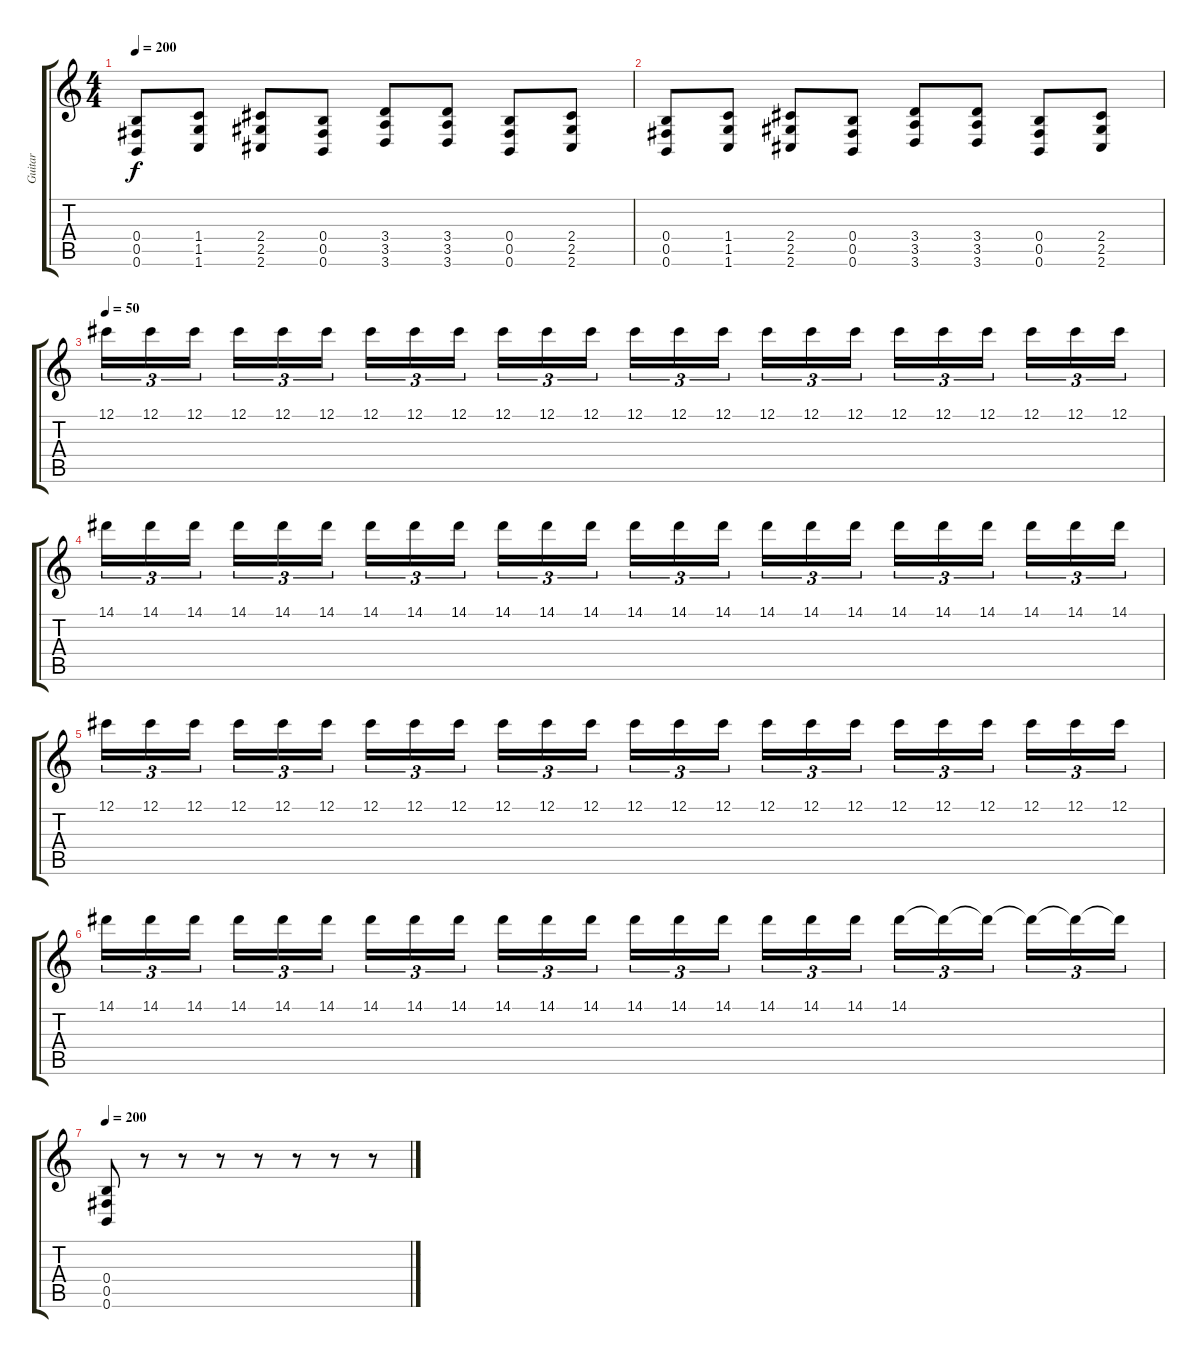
\track ("Guitar" "Guitar") {instrument overdrivenguitar}
\staff {score tabs}
\tuning (Db4 Ab3 E3 B2 Gb2 B1) {hide}
\ts (4 4)
\tempo 200
\clef g2
\ks c
(0.4 0.5 0.6).8{dy f} (1.4 1.5 1.6).8 (2.4 2.5 2.6).8 (0.4 0.5 0.6).8 (3.4 3.5 3.6).8 (3.4 3.5 3.6).8 (0.4 0.5 0.6).8 (2.4 2.5 2.6).8 |
(0.4 0.5 0.6).8 (1.4 1.5 1.6).8 (2.4 2.5 2.6).8 (0.4 0.5 0.6).8 (3.4 3.5 3.6).8 (3.4 3.5 3.6).8 (0.4 0.5 0.6).8 (2.4 2.5 2.6).8 |
\tempo 50
12.1.16{tu (3 2)} 12.1.16{tu (3 2)} 12.1.16{tu (3 2)} 12.1.16{tu (3 2)} 12.1.16{tu (3 2)} 12.1.16{tu (3 2)} 12.1.16{tu (3 2)} 12.1.16{tu (3 2)} 12.1.16{tu (3 2)} 12.1.16{tu (3 2)} 12.1.16{tu (3 2)} 12.1.16{tu (3 2)} 12.1.16{tu (3 2)} 12.1.16{tu (3 2)} 12.1.16{tu (3 2)} 12.1.16{tu (3 2)} 12.1.16{tu (3 2)} 12.1.16{tu (3 2)} 12.1.16{tu (3 2)} 12.1.16{tu (3 2)} 12.1.16{tu (3 2)} 12.1.16{tu (3 2)} 12.1.16{tu (3 2)} 12.1.16{tu (3 2)} |
14.1.16{tu (3 2)} 14.1.16{tu (3 2)} 14.1.16{tu (3 2)} 14.1.16{tu (3 2)} 14.1.16{tu (3 2)} 14.1.16{tu (3 2)} 14.1.16{tu (3 2)} 14.1.16{tu (3 2)} 14.1.16{tu (3 2)} 14.1.16{tu (3 2)} 14.1.16{tu (3 2)} 14.1.16{tu (3 2)} 14.1.16{tu (3 2)} 14.1.16{tu (3 2)} 14.1.16{tu (3 2)} 14.1.16{tu (3 2)} 14.1.16{tu (3 2)} 14.1.16{tu (3 2)} 14.1.16{tu (3 2)} 14.1.16{tu (3 2)} 14.1.16{tu (3 2)} 14.1.16{tu (3 2)} 14.1.16{tu (3 2)} 14.1.16{tu (3 2)} |
12.1.16{tu (3 2)} 12.1.16{tu (3 2)} 12.1.16{tu (3 2)} 12.1.16{tu (3 2)} 12.1.16{tu (3 2)} 12.1.16{tu (3 2)} 12.1.16{tu (3 2)} 12.1.16{tu (3 2)} 12.1.16{tu (3 2)} 12.1.16{tu (3 2)} 12.1.16{tu (3 2)} 12.1.16{tu (3 2)} 12.1.16{tu (3 2)} 12.1.16{tu (3 2)} 12.1.16{tu (3 2)} 12.1.16{tu (3 2)} 12.1.16{tu (3 2)} 12.1.16{tu (3 2)} 12.1.16{tu (3 2)} 12.1.16{tu (3 2)} 12.1.16{tu (3 2)} 12.1.16{tu (3 2)} 12.1.16{tu (3 2)} 12.1.16{tu (3 2)} |
14.1.16{tu (3 2)} 14.1.16{tu (3 2)} 14.1.16{tu (3 2)} 14.1.16{tu (3 2)} 14.1.16{tu (3 2)} 14.1.16{tu (3 2)} 14.1.16{tu (3 2)} 14.1.16{tu (3 2)} 14.1.16{tu (3 2)} 14.1.16{tu (3 2)} 14.1.16{tu (3 2)} 14.1.16{tu (3 2)} 14.1.16{tu (3 2)} 14.1.16{tu (3 2)} 14.1.16{tu (3 2)} 14.1.16{tu (3 2)} 14.1.16{tu (3 2)} 14.1.16{tu (3 2)} 14.1.16{tu (3 2)} 14.1{t}.16{tu (3 2)} 14.1{t}.16{tu (3 2)} 14.1{t}.16{tu (3 2)} 14.1{t}.16{tu (3 2)} 14.1{t}.16{tu (3 2)} |
\tempo 200
(0.4 0.5 0.6).8 r.8 r.8 r.8 r.8 r.8 r.8 r.8
